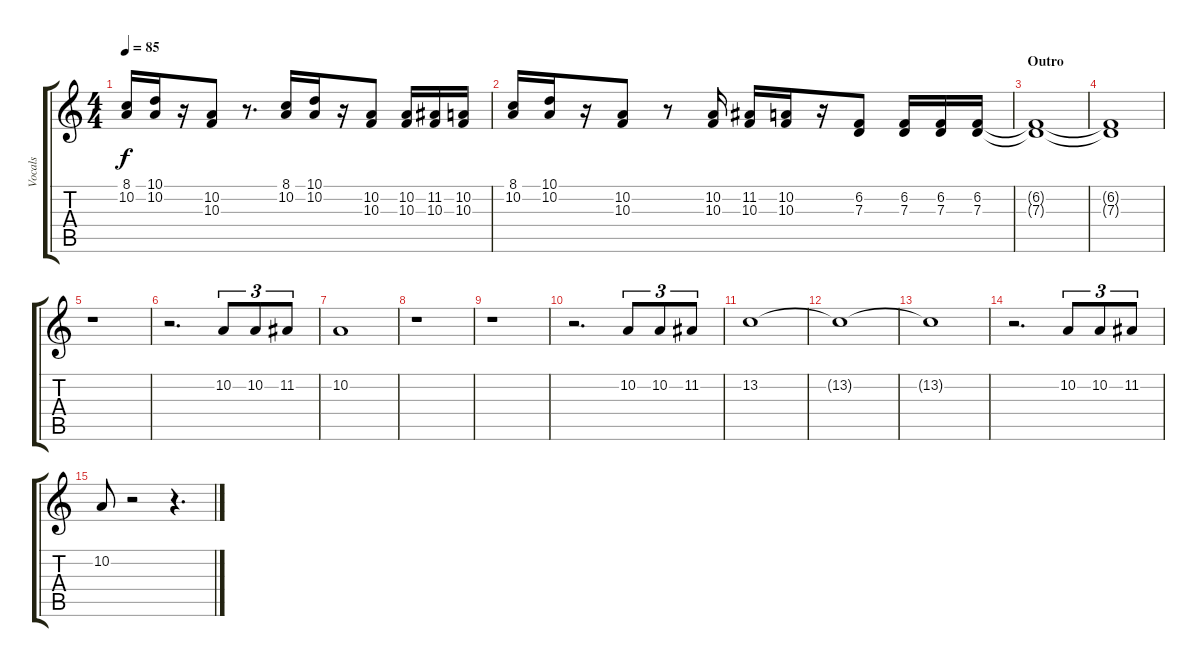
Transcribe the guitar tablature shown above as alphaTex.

\track ("Vocals" "Vocals") {instrument lead8bassandlead}
\staff {score tabs}
\tuning (E4 B3 G3 D3 A2 D2) {hide}
\ts (4 4)
\tempo 85
\clef g2
\ks c
(8.1 10.2).16{dy f} (10.1 10.2).16 r.16 (10.2 10.3).8 r.8{d} (8.1 10.2).16 (10.1 10.2).16 r.16 (10.2 10.3).8 (10.2 10.3).16 (11.2 10.3).16 (10.2 10.3).16 |
(8.1 10.2).16 (10.1 10.2).16 r.16 (10.2 10.3).8 r.8 (10.2 10.3).16 (11.2 10.3).16 (10.2 10.3).16 r.16 (6.2 7.3).8 (6.2 7.3).16 (6.2 7.3).16 (6.2 7.3).16{volume 0} |
\section ("" "Outro")
(6.2{t} 7.3{t}).1 |
(6.2{t} 7.3{t}).1 |
r.1 |
r.2{d} 10.2.8{tu (3 2) volume 13} 10.2.8{tu (3 2)} 11.2.8{tu (3 2)} |
10.2.1 |
r.1 |
r.1 |
r.2{d} 10.2.8{tu (3 2)} 10.2.8{tu (3 2)} 11.2.8{tu (3 2)} |
13.2.1 |
13.2{t}.1 |
13.2{t}.1 |
r.2{d} 10.2.8{tu (3 2)} 10.2.8{tu (3 2)} 11.2.8{tu (3 2)} |
10.2.8 r.2 r.4{d}
